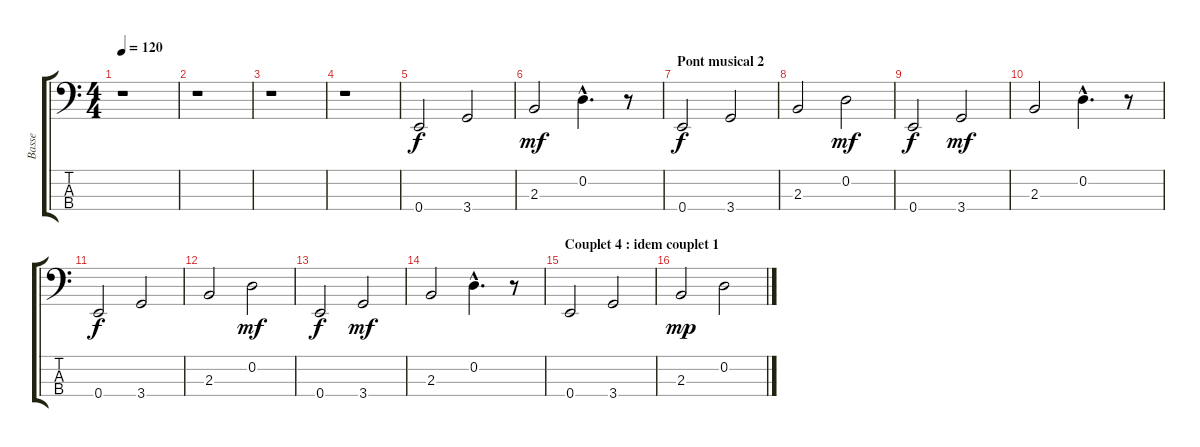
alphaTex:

\track ("Basse" "Basse") {instrument fretlessbass}
\staff {score tabs}
\tuning (G2 D2 A1 E1) {hide}
\ts (4 4)
\tempo 120
\clef f4
\ks c
r.1{dy mf} |
r.1 |
r.1 |
r.1 |
0.4.2{dy f} 3.4.2 |
2.3.2{dy mf} 0.2{hac}.4{d} r.8 |
\section ("" "Pont musical 2")
0.4.2{dy f} 3.4.2 |
2.3.2 0.2.2{dy mf} |
0.4.2{dy f} 3.4.2{dy mf} |
2.3.2 0.2{hac}.4{d} r.8 |
0.4.2{dy f} 3.4.2 |
2.3.2 0.2.2{dy mf} |
0.4.2{dy f} 3.4.2{dy mf} |
2.3.2 0.2{hac}.4{d} r.8 |
\section ("" "Couplet 4 : idem couplet 1")
0.4.2 3.4.2 |
2.3.2{dy mp} 0.2.2
